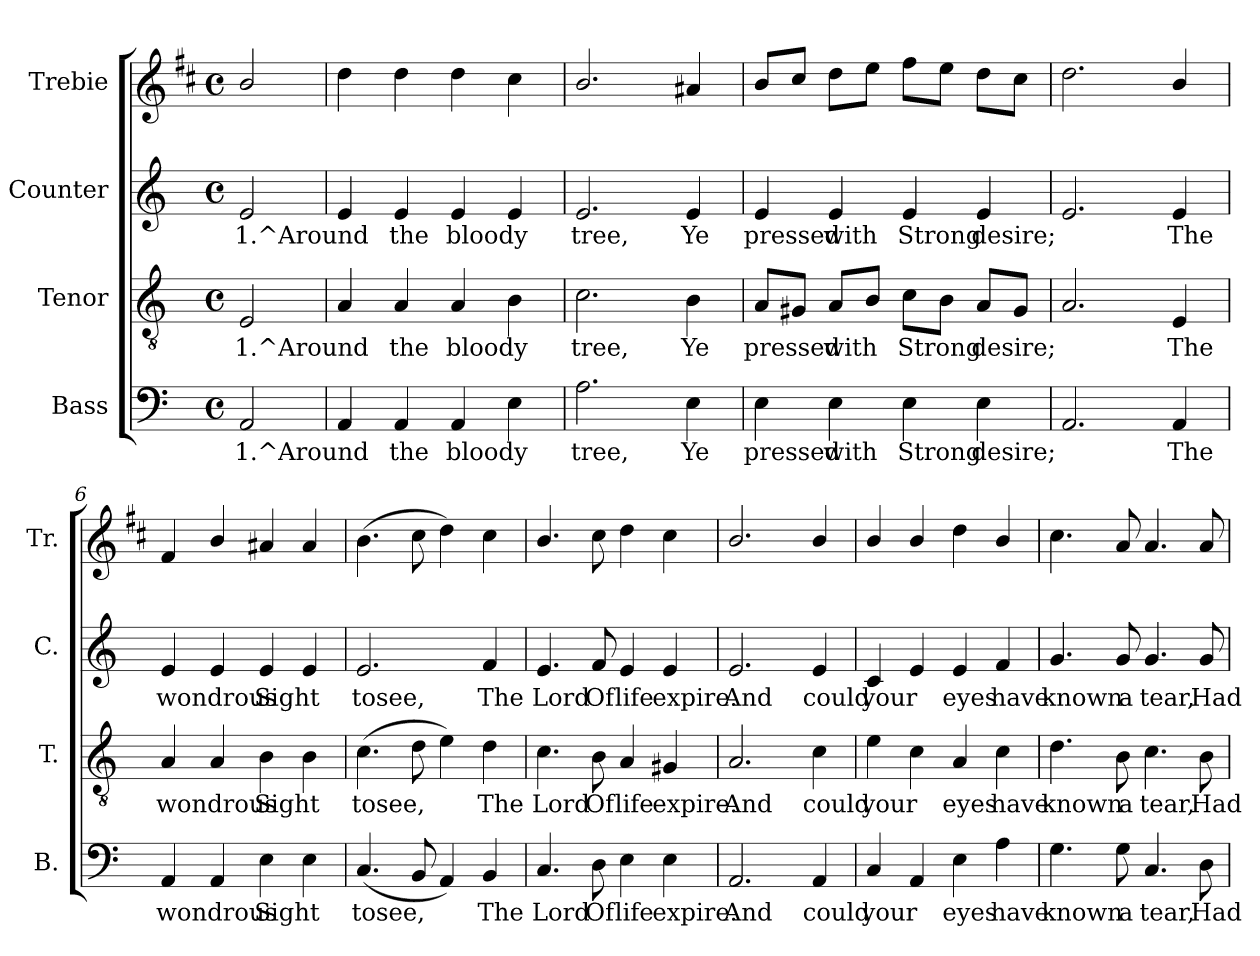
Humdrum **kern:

**kern	**text	**kern	**text	**kern	**text	**kern
*part4	*part4	*part3	*part3	*part2	*part2	*part1
*staff4	*staff4	*staff3	*staff3	*staff2	*staff2	*staff1
*I"Bass	*	*I"Tenor	*	*I"Counter	*	*I"Trebie
*I'B.	*	*I'T.	*	*I'C.	*	*I'Tr.
!!LO:PB:g=z
*stria5	*	*stria5	*	*stria5	*	*stria5
*clefF4	*	*clefGv2	*	*clefG2	*	*clefG2
*	*	*	*	*	*	*ITrd1c2
*k[]	*	*k[]	*	*k[]	*	*k[]
*C:	*	*C:	*	*C:	*	*C:
*M4/4	*	*M4/4	*	*M4/4	*	*M4/4
*met(c)	*	*met(c)	*	*met(c)	*	*met(c)
=1	=1	=1	=1	=1	=1	=1
!	!LO:LY:a:rj	!	!LO:LY:a:rj	!	!LO:LY:b:rj	!
2AA/	1.^Around	2E/	1.^Around	2e/	1.^Around	2a/
=2	=2	=2	=2	=2	=2	=2
!	!LO:LY:a:rj	!	!LO:LY:a:rj	!	!LO:LY:b:rj	!
4AA/	.	4A/	.	4e/	.	4cc\
!	!LO:LY:a:rj	!	!LO:LY:a:rj	!	!LO:LY:b:rj	!
4AA/	the	4A/	the	4e/	the	4cc\
!	!LO:LY:a:rj	!	!LO:LY:a:rj	!	!LO:LY:b:rj	!
4AA/	bloody	4A/	bloody	4e/	bloody	4cc\
!	!LO:LY:a:rj	!	!LO:LY:a:rj	!	!LO:LY:b:rj	!
4E\	.	4B\	.	4e/	.	4b\
=3	=3	=3	=3	=3	=3	=3
!	!LO:LY:a:rj	!	!LO:LY:a:rj	!	!LO:LY:b:rj	!
2.A\	tree,	2.c\	tree,	2.e/	tree,	2.a/
!	!LO:LY:a:rj	!	!LO:LY:a:rj	!	!LO:LY:b:rj	!
4E\	Ye	4B\	Ye	4e/	Ye	4g#X/
=4	=4	=4	=4	=4	=4	=4
!	!LO:LY:a:rj	!	!LO:LY:a:rj	!	!LO:LY:b:rj	!
4E\	pressed	8A/L	pressed	4e/	pressed	8a/L
!	!	!	!LO:LY:a:rj	!	!	!
.	.	8G#X/J	.	.	.	8b/J
!	!LO:LY:a:rj	!	!LO:LY:a:rj	!	!LO:LY:b:rj	!
4E\	with	8A/L	with	4e/	with	8cc\L
!	!	!	!LO:LY:a:rj	!	!	!
.	.	8B/J	.	.	.	8dd\J
!	!LO:LY:a:rj	!	!LO:LY:a:rj	!	!LO:LY:b:rj	!
4E\	Strong	8c\L	Strong	4e/	Strong	8ee\L
!	!	!	!LO:LY:a:rj	!	!	!
.	.	8B\J	.	.	.	8dd\J
!	!LO:LY:a:rj	!	!LO:LY:a:rj	!	!LO:LY:b:rj	!
4E\	desire;	8A/L	desire;	4e/	desire;	8cc\L
!	!	!	!LO:LY:a:rj	!	!	!
.	.	8G#/J	.	.	.	8b\J
=5	=5	=5	=5	=5	=5	=5
!	!LO:LY:a:rj	!	!LO:LY:a:rj	!	!LO:LY:b:rj	!
2.AA/	.	2.A/	.	2.e/	.	2.cc>\
!	!LO:LY:a:rj	!	!LO:LY:a:rj	!	!LO:LY:b:rj	!
4AA/	The	4E/	The	4e/	The	4a/
=6	=6	=6	=6	=6	=6	=6
!	!LO:LY:a:rj	!	!LO:LY:a:rj	!	!LO:LY:b:rj	!
4AA/	wondrous	4A/	wondrous	4e/	wondrous	4e/
!	!LO:LY:a:rj	!	!LO:LY:a:rj	!	!LO:LY:b:rj	!
4AA/	.	4A/	.	4e/	.	4a/
!	!LO:LY:a:rj	!	!LO:LY:a:rj	!	!LO:LY:b:rj	!
4E\	Sight	4B\	Sight	4e/	Sight	4g#X/
!	!LO:LY:a:rj	!	!LO:LY:a:rj	!	!LO:LY:b:rj	!
4E\	.	4B\	.	4e/	.	4g#/
=7	=7	=7	=7	=7	=7	=7
!	!LO:LY:a:rj	!	!LO:LY:a:rj	!	!LO:LY:b:rj	!
(<4.C/	tosee,	(>4.c\	tosee,	2.e/	tosee,	(>4.a\
!	!LO:LY:a:rj	!	!LO:LY:a:rj	!	!	!
8BB/	.	8d\	.	.	.	8b\
!	!LO:LY:a:rj	!	!LO:LY:a:rj	!	!	!
4AA/)	.	4e\)	.	.	.	4cc\)
!	!LO:LY:a:rj	!	!LO:LY:a:rj	!	!LO:LY:b:rj	!
4BB/	The	4d\	The	4f/	The	4b\
=8	=8	=8	=8	=8	=8	=8
!	!LO:LY:a:rj	!	!LO:LY:a:rj	!	!LO:LY:b:rj	!
4.C/	Lord	4.c\	Lord	4.e/	Lord	4.a/
!	!LO:LY:a:rj	!	!LO:LY:a:rj	!	!LO:LY:b:rj	!
8D\	Of	8B\	Of	8f/	Of	8b\
!	!LO:LY:a:rj	!	!LO:LY:a:rj	!	!LO:LY:b:rj	!
4E\	life	4A/	life	4e/	life	4cc\
!	!LO:LY:a:rj	!	!LO:LY:a:rj	!	!LO:LY:b:rj	!
4E\	expire.	4G#X/	expire.	4e/	expire.	4b\
=9	=9	=9	=9	=9	=9	=9
!	!LO:LY:a:rj	!	!LO:LY:a:rj	!	!LO:LY:b:rj	!
2.AA/	And	2.A/	And	2.e/	And	2.a/
!	!LO:LY:a:rj	!	!LO:LY:a:rj	!	!LO:LY:b:rj	!
4AA/	could	4c\	could	4e/	could	4a>/
=10	=10	=10	=10	=10	=10	=10
!	!LO:LY:a:rj	!	!LO:LY:a:rj	!	!LO:LY:b:rj	!
4C/	your	4e\	your	4c/	your	4a/
!	!LO:LY:a:rj	!	!LO:LY:a:rj	!	!LO:LY:b:rj	!
4AA/	.	4c\	.	4e/	.	4a/
!	!LO:LY:a:rj	!	!LO:LY:a:rj	!	!LO:LY:b:rj	!
4E\	eyes	4A/	eyes	4e/	eyes	4cc\
!	!LO:LY:a:rj	!	!LO:LY:a:rj	!	!LO:LY:b:rj	!
4A\	have	4c\	have	4f/	have	4a/
!!LO:LB:g=z
=11	=11	=11	=11	=11	=11	=11
!	!LO:LY:a:rj	!	!LO:LY:a:rj	!	!LO:LY:b:rj	!
4.G\	known	4.d\	known	4.g/	known	4.b\
!	!LO:LY:a:rj	!	!LO:LY:a:rj	!	!LO:LY:b:rj	!
8G\	a	8B\	a	8g/	a	8g/
!	!LO:LY:a:rj	!	!LO:LY:a:rj	!	!LO:LY:b:rj	!
4.C/	tear,	4.c\	tear,	4.g/	tear,	4.g/
!	!LO:LY:a:rj	!	!LO:LY:a:rj	!	!LO:LY:b:rj	!
8D\	Had	8B\	Had	8g/	Had	8g/
=	=	=	=	=	=	=
*-	*-	*-	*-	*-	*-	*-
